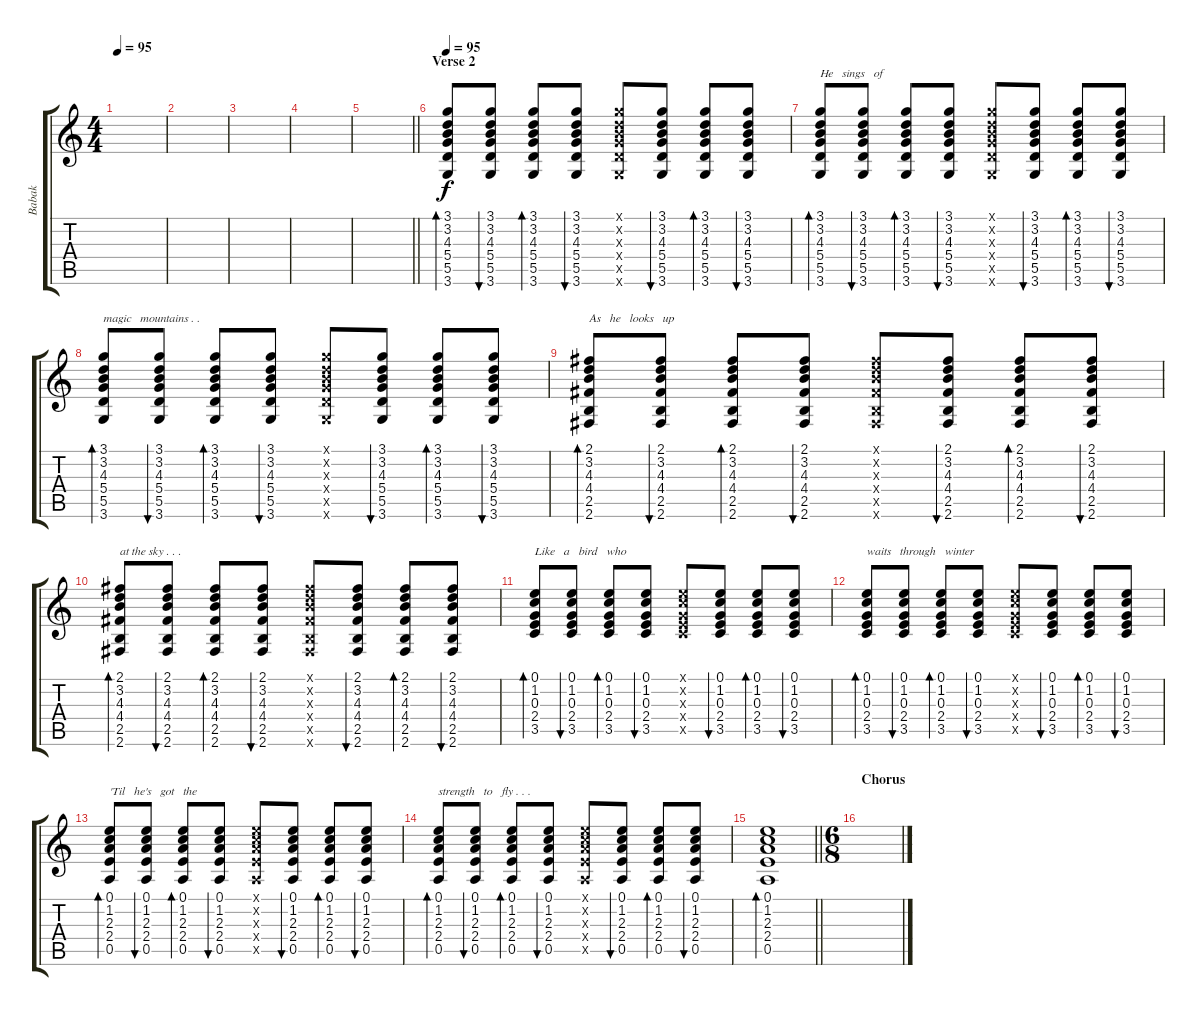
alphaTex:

\track ("Babak" "Babak") {instrument acousticguitarsteel}
\staff {score tabs}
\tuning (E4 B3 G3 D3 A2 E2) {hide}
\ts (4 4)
\tempo 95
\clef g2
\ks c
|
|
|
|
\barLineRight lightlight
|
\section ("" "Verse 2")
\tempo 95
(3.1 3.2 4.3 5.4 5.5 3.6).8{bd 60} (3.1 3.2 4.3 5.4 5.5 3.6).8{bu 60} (3.1 3.2 4.3 5.4 5.5 3.6).8{bd 60} (3.1 3.2 4.3 5.4 5.5 3.6).8{bu 60} (3.1{x} 3.2{x} 4.3{x} 5.4{x} 5.5{x} 3.6{x}).8 (3.1 3.2 4.3 5.4 5.5 3.6).8{bu 60} (3.1 3.2 4.3 5.4 5.5 3.6).8{bd 60} (3.1 3.2 4.3 5.4 5.5 3.6).8{bu 60} |
(3.1 3.2 4.3 5.4 5.5 3.6).8{bd 60 txt "He   sings   of "} (3.1 3.2 4.3 5.4 5.5 3.6).8{bu 60} (3.1 3.2 4.3 5.4 5.5 3.6).8{bd 60} (3.1 3.2 4.3 5.4 5.5 3.6).8{bu 60} (3.1{x} 3.2{x} 4.3{x} 5.4{x} 5.5{x} 3.6{x}).8 (3.1 3.2 4.3 5.4 5.5 3.6).8{bu 60} (3.1 3.2 4.3 5.4 5.5 3.6).8{bd 60} (3.1 3.2 4.3 5.4 5.5 3.6).8{bu 60} |
(3.1 3.2 4.3 5.4 5.5 3.6).8{bd 60 txt "magic   mountains . . "} (3.1 3.2 4.3 5.4 5.5 3.6).8{bu 60} (3.1 3.2 4.3 5.4 5.5 3.6).8{bd 60} (3.1 3.2 4.3 5.4 5.5 3.6).8{bu 60} (3.1{x} 3.2{x} 4.3{x} 5.4{x} 5.5{x} 3.6{x}).8 (3.1 3.2 4.3 5.4 5.5 3.6).8{bu 60} (3.1 3.2 4.3 5.4 5.5 3.6).8{bd 60} (3.1 3.2 4.3 5.4 5.5 3.6).8{bu 60} |
(2.1 3.2 4.3 4.4 2.5 2.6).8{bd 60 txt "As   he   looks   up"} (2.1 3.2 4.3 4.4 2.5 2.6).8{bu 60} (2.1 3.2 4.3 4.4 2.5 2.6).8{bd 60} (2.1 3.2 4.3 4.4 2.5 2.6).8{bu 60} (2.1{x} 3.2{x} 4.3{x} 4.4{x} 2.5{x} 2.6{x}).8 (2.1 3.2 4.3 4.4 2.5 2.6).8{bu 60} (2.1 3.2 4.3 4.4 2.5 2.6).8{bd 60} (2.1 3.2 4.3 4.4 2.5 2.6).8{bu 60} |
(2.1 3.2 4.3 4.4 2.5 2.6).8{bd 60 txt "at the sky . . ."} (2.1 3.2 4.3 4.4 2.5 2.6).8{bu 60} (2.1 3.2 4.3 4.4 2.5 2.6).8{bd 60} (2.1 3.2 4.3 4.4 2.5 2.6).8{bu 60} (2.1{x} 3.2{x} 4.3{x} 4.4{x} 2.5{x} 2.6{x}).8 (2.1 3.2 4.3 4.4 2.5 2.6).8{bu 60} (2.1 3.2 4.3 4.4 2.5 2.6).8{bd 60} (2.1 3.2 4.3 4.4 2.5 2.6).8{bu 60} |
(0.1 1.2 0.3 2.4 3.5).8{bd 60 txt "Like   a   bird   who"} (0.1 1.2 0.3 2.4 3.5).8{bu 60} (0.1 1.2 0.3 2.4 3.5).8{bd 60} (0.1 1.2 0.3 2.4 3.5).8{bu 60} (0.1{x} 1.2{x} 0.3{x} 2.4{x} 3.5{x}).8 (0.1 1.2 0.3 2.4 3.5).8{bu 60} (0.1 1.2 0.3 2.4 3.5).8{bd 60} (0.1 1.2 0.3 2.4 3.5).8{bu 60} |
(0.1 1.2 0.3 2.4 3.5).8{bd 60 txt "waits   through   winter"} (0.1 1.2 0.3 2.4 3.5).8{bu 60} (0.1 1.2 0.3 2.4 3.5).8{bd 60} (0.1 1.2 0.3 2.4 3.5).8{bu 60} (0.1{x} 1.2{x} 0.3{x} 2.4{x} 3.5{x}).8 (0.1 1.2 0.3 2.4 3.5).8{bu 60} (0.1 1.2 0.3 2.4 3.5).8{bd 60} (0.1 1.2 0.3 2.4 3.5).8{bu 60} |
(0.1 1.2 2.3 2.4 0.5).8{bd 60 txt "'Til   he's   got   the"} (0.1 1.2 2.3 2.4 0.5).8{bu 60} (0.1 1.2 2.3 2.4 0.5).8{bd 60} (0.1 1.2 2.3 2.4 0.5).8{bu 60} (0.1{x} 1.2{x} 2.3{x} 2.4{x} 0.5{x}).8 (0.1 1.2 2.3 2.4 0.5).8{bu 60} (0.1 1.2 2.3 2.4 0.5).8{bd 60} (0.1 1.2 2.3 2.4 0.5).8{bu 60} |
(0.1 1.2 2.3 2.4 0.5).8{bd 60 txt "strength   to   fly . . ."} (0.1 1.2 2.3 2.4 0.5).8{bu 60} (0.1 1.2 2.3 2.4 0.5).8{bd 60} (0.1 1.2 2.3 2.4 0.5).8{bu 60} (0.1{x} 1.2{x} 2.3{x} 2.4{x} 0.5{x}).8 (0.1 1.2 2.3 2.4 0.5).8{bu 60} (0.1 1.2 2.3 2.4 0.5).8{bd 60} (0.1 1.2 2.3 2.4 0.5).8{bu 60} |
\barLineRight lightlight
(0.1 1.2 2.3 2.4 0.5).1{bd 240} |
\ts (6 8)
\section ("" "Chorus")
